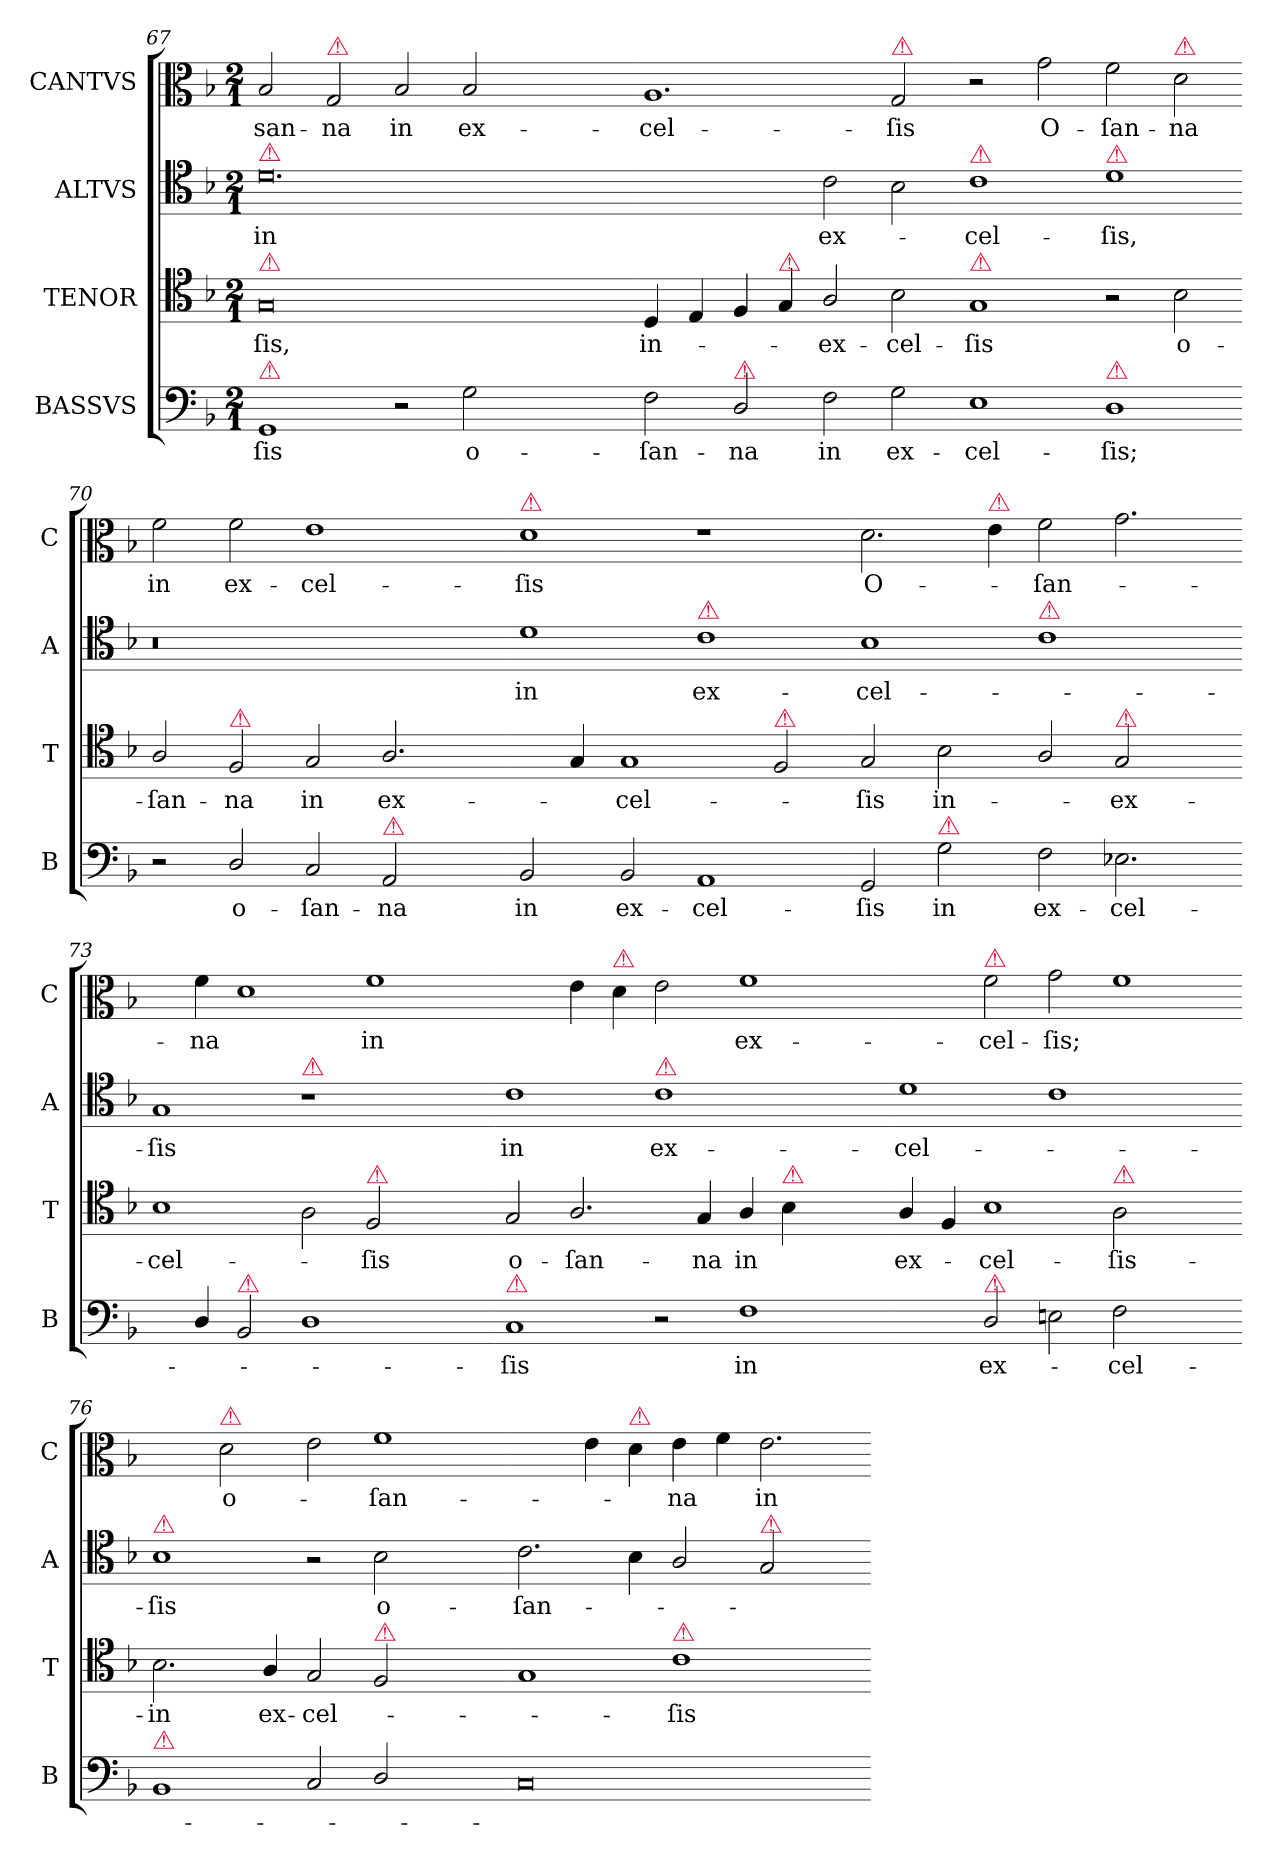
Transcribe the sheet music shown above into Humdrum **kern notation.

**kern	**text	**kern	**text	**kern	**text	**kern	**text
*part4	*part4	*part3	*part3	*part2	*part2	*part1	*part1
*staff4	*staff4	*staff3	*staff3	*staff2	*staff2	*staff1	*staff1
*I"BASSVS	*	*I"TENOR	*	*I"ALTVS	*	*I"CANTVS	*
*I'B	*	*I'T	*	*I'A	*	*I'C	*
*clefF4	*	*clefC4	*	*clefC4	*	*clefC3	*
*k[b-]	*	*k[b-]	*	*k[b-]	*	*k[b-]	*
*F:	*	*F:	*	*F:	*	*F:	*
*M2/1	*	*M2/1	*	*M2/1	*	*M2/1	*
=67	=67	=67	=67	=67	=67	=67	=67
!	!	!	!	!LO:TX:a:color=crimson:t=⚠	!	!	!
!	!	!LO:TX:a:color=crimson:t=⚠	!	!	!	!	!
!LO:TX:a:color=crimson:t=⚠	!	!	!	!	!	!	!
!	!LO:LY:i	!	!	!	!	!	!LO:LY:i
1GG/	-ſis	0G/	-ſis,	0.d\	-in	2B-/	-san-
!	!	!	!	!	!	!LO:TX:a:color=crimson:t=⚠	!
!	!	!	!	!	!	!	!LO:LY:i
.	.	.	.	.	.	2G/	-na
!	!	!	!	!	!	!	!LO:LY:i
2r	.	.	.	.	.	2B-/	in
!	!	!	!	!	!	!	!LO:LY:i
2G\	o-	.	.	.	.	2B-/	ex-
1ryy	.	1ryy	.	.	.	1ryy	.
=68-	=68-	=68-	=68-	=68-	=68-	=68-	=68-
!	!	!	!LO:LY:i	!	!	!	!LO:LY:i
2F\	-ſan-	4D/	in-	1ryy	.	1.A/	-cel-
.	.	4E/	.	.	.	.	.
!LO:TX:a:color=crimson:t=⚠	!	!	!	!	!	!	!
2D/	-na	4F/	.	.	.	.	.
!	!	!LO:TX:a:color=crimson:t=⚠	!	!	!	!	!
.	.	4G/	.	.	.	.	.
!	!	!	!LO:LY:i	!	!	!	!
2F\	in	2A/	-ex-	2c\	ex-	.	.
!	!	!	!	!	!	!LO:TX:a:color=crimson:t=⚠	!
!	!	!	!LO:LY:i	!	!	!	!LO:LY:i
2G\	ex-	2B-\	-cel-	2B-\	.	2G/	-ſis
=69-	=69-	=69-	=69-	=69-	=69-	=69-	=69-
!	!	!	!	!LO:TX:a:color=crimson:t=⚠	!	!	!
!	!	!LO:TX:a:color=crimson:t=⚠	!	!	!	!	!
!	!	!	!LO:LY:i	!	!	!	!
1E\	-cel-	1G/	-ſis	1c\	-cel-	2r	.
!	!	!	!	!	!	!	!LO:LY:i
.	.	.	.	.	.	2g\	O-
!	!	!	!	!LO:TX:a:color=crimson:t=⚠	!	!	!
!LO:TX:a:color=crimson:t=⚠	!	!	!	!	!	!	!
!	!	!	!	!	!	!	!LO:LY:i
1D\	-ſis;	2r	.	1d\	-ſis,	2f\	-ſan-
!	!	!	!	!	!	!LO:TX:a:color=crimson:t=⚠	!
!	!	!	!LO:LY:i	!	!	!	!LO:LY:i
.	.	2B-\	o-	.	.	2d\	-na
=70-	=70-	=70-	=70-	=70-	=70-	=70-	=70-
!	!	!	!LO:LY:i	!	!	!	!LO:LY:i
2r	.	2A/	-ſan-	0r	.	2f\	in
!	!	!LO:TX:a:color=crimson:t=⚠	!	!	!	!	!
!	!LO:LY:i	!	!LO:LY:i	!	!	!	!LO:LY:i
2D/	o-	2F/	-na	.	.	2f\	ex-
!	!LO:LY:i	!	!LO:LY:i	!	!	!	!LO:LY:i
2C/	-ſan-	2G/	in	.	.	1e\	-cel-
!LO:TX:a:color=crimson:t=⚠	!	!	!	!	!	!	!
!	!LO:LY:i	!	!LO:LY:i	!	!	!	!
2AA/	-na	2.A/	ex-	.	.	.	.
4ryy	.	.	.	4ryy	.	4ryy	.
=71-	=71-	=71-	=71-	=71-	=71-	=71-	=71-
!	!	!	!	!	!	!LO:TX:a:color=crimson:t=⚠	!
!	!LO:LY:i	!	!	!	!LO:LY:i	!	!LO:LY:i
2BB-/	in	4ryy	.	1d\	in	1d\	-ſis
.	.	4G/	.	.	.	.	.
!	!LO:LY:i	!	!LO:LY:i	!	!	!	!
2BB-/	ex-	1G/	-cel-	.	.	.	.
!	!	!	!	!LO:TX:a:color=crimson:t=⚠	!	!	!
!	!LO:LY:i	!	!	!	!LO:LY:i	!	!
1AA/	-cel-	.	.	1c\	ex-	1r	.
!	!	!LO:TX:a:color=crimson:t=⚠	!	!	!	!	!
.	.	2F/	.	.	.	.	.
=72-	=72-	=72-	=72-	=72-	=72-	=72-	=72-
!	!LO:LY:i	!	!LO:LY:i	!	!LO:LY:i	!	!
2GG/	-ſis	2G/	-ſis	1B-\	-cel-	2.d\	O-
!LO:TX:a:color=crimson:t=⚠	!	!	!	!	!	!	!
!	!LO:LY:i	!	!LO:LY:i	!	!	!	!
2G\	in	2B-\	in-	.	.	.	.
!	!	!	!	!	!	!LO:TX:a:color=crimson:t=⚠	!
.	.	.	.	.	.	4e\	.
!	!	!	!	!LO:TX:a:color=crimson:t=⚠	!	!	!
!	!LO:LY:i	!	!	!	!	!	!
2F\	ex-	2A/	.	1c\	.	2f\	-ſan-
!	!	!LO:TX:a:color=crimson:t=⚠	!	!	!	!	!
!	!LO:LY:i	!	!LO:LY:i	!	!	!	!
2.E-X\	-cel-	2G/	-ex-	.	.	2.g\	.
.	.	4ryy	.	4ryy	.	.	.
=73-	=73-	=73-	=73-	=73-	=73-	=73-	=73-
!	!	!	!LO:LY:i	!	!LO:LY:i	!	!
4ryy	.	1B-\	-cel-	1G/	-ſis	4ryy	.
4D/	.	.	.	.	.	4f\	-na
!LO:TX:a:color=crimson:t=⚠	!	!	!	!	!	!	!
2BB-/	.	.	.	.	.	1d\	.
!	!	!	!	!LO:TX:a:color=crimson:t=⚠	!	!	!
1D\	.	2A\	.	1r	.	.	.
!	!	!LO:TX:a:color=crimson:t=⚠	!	!	!	!	!
!	!	!	!LO:LY:i	!	!	!	!
.	.	2F/	-ſis	.	.	1f\	in
2ryy	.	2ryy	.	2ryy	.	.	.
=74-	=74-	=74-	=74-	=74-	=74-	=74-	=74-
!LO:TX:a:color=crimson:t=⚠	!	!	!	!	!	!	!
!	!LO:LY:i	!	!LO:LY:i	!	!LO:LY:i	!	!
1C/	-ſis	2G/	o-	1c\	in	2ryy	.
!	!	!	!LO:LY:i	!	!	!	!
.	.	2.A/	-ſan-	.	.	4e\	.
!	!	!	!	!	!	!LO:TX:a:color=crimson:t=⚠	!
.	.	.	.	.	.	4d\	.
!	!	!	!	!LO:TX:a:color=crimson:t=⚠	!	!	!
!	!	!	!	!	!LO:LY:i	!	!
2r	.	.	.	1c\	ex-	2e\	.
!	!	!	!LO:LY:i	!	!	!	!
.	.	4G/	-na	.	.	.	.
!	!	!	!LO:LY:i	!	!	!	!
1F\	in	4A/	in	.	.	1f\	ex-
!	!	!LO:TX:a:color=crimson:t=⚠	!	!	!	!	!
.	.	4B-\	.	.	.	.	.
.	.	2ryy	.	2ryy	.	.	.
=75-	=75-	=75-	=75-	=75-	=75-	=75-	=75-
!	!	!	!LO:LY:i	!	!LO:LY:i	!	!
2ryy	.	4A/	ex-	1d\	-cel-	2ryy	.
.	.	4F/	.	.	.	.	.
!	!	!	!	!	!	!LO:TX:a:color=crimson:t=⚠	!
!LO:TX:a:color=crimson:t=⚠	!	!	!	!	!	!	!
!	!	!	!LO:LY:i	!	!	!	!
2D/	ex-	1B-\	-cel-	.	.	2f\	-cel-
2En\	.	.	.	1c\	.	2g\	-ſis;
!	!	!LO:TX:a:color=crimson:t=⚠	!	!	!	!	!
!	!	!	!LO:LY:i	!	!	!	!
2F\	-cel-	2A\	-ſis-	.	.	1f\	.
2ryy	.	2ryy	.	2ryy	.	.	.
=76-	=76-	=76-	=76-	=76-	=76-	=76-	=76-
!	!	!	!	!LO:TX:a:color=crimson:t=⚠	!	!	!
!LO:TX:a:color=crimson:t=⚠	!	!	!	!	!	!	!
!	!	!	!LO:LY:i	!	!LO:LY:i	!	!
1BB-/	.	2.B-\	-in	1B-\	-ſis	2ryy	.
!	!	!	!	!	!	!LO:TX:a:color=crimson:t=⚠	!
!	!	!	!	!	!	!	!LO:LY:i
.	.	.	.	.	.	2d\	o-
!	!	!	!LO:LY:i	!	!	!	!
.	.	4A/	ex-	.	.	.	.
!	!	!	!LO:LY:i	!	!	!	!
2C/	.	2G/	-cel-	2r	.	2e\	.
!	!	!LO:TX:a:color=crimson:t=⚠	!	!	!	!	!
!	!	!	!	!	!	!	!LO:LY:i
2D/	.	2F/	.	2B-\	o-	1f\	-ſan-
2ryy	.	2ryy	.	2ryy	.	.	.
=77-	=77-	=77-	=77-	=77-	=77-	=77-	=77-
0C/	.	1G/	.	2.c\	-ſan-	2ryy	.
.	.	.	.	.	.	4e\	.
!	!	!	!	!	!	!LO:TX:a:color=crimson:t=⚠	!
.	.	.	.	4B-\	.	4d\	.
!	!	!LO:TX:a:color=crimson:t=⚠	!	!	!	!	!
!	!	!	!LO:LY:i	!	!	!	!LO:LY:i
.	.	1c\	-ſis	2A/	.	4e\	-na
.	.	.	.	.	.	4f\	.
!	!	!	!	!LO:TX:a:color=crimson:t=⚠	!	!	!
!	!	!	!	!	!	!	!LO:LY:i
.	.	.	.	2G/	.	2.e\	in
4ryy	.	4ryy	.	4ryy	.	.	.
=-	=-	=-	=-	=-	=-	=-	=-
*-	*-	*-	*-	*-	*-	*-	*-
